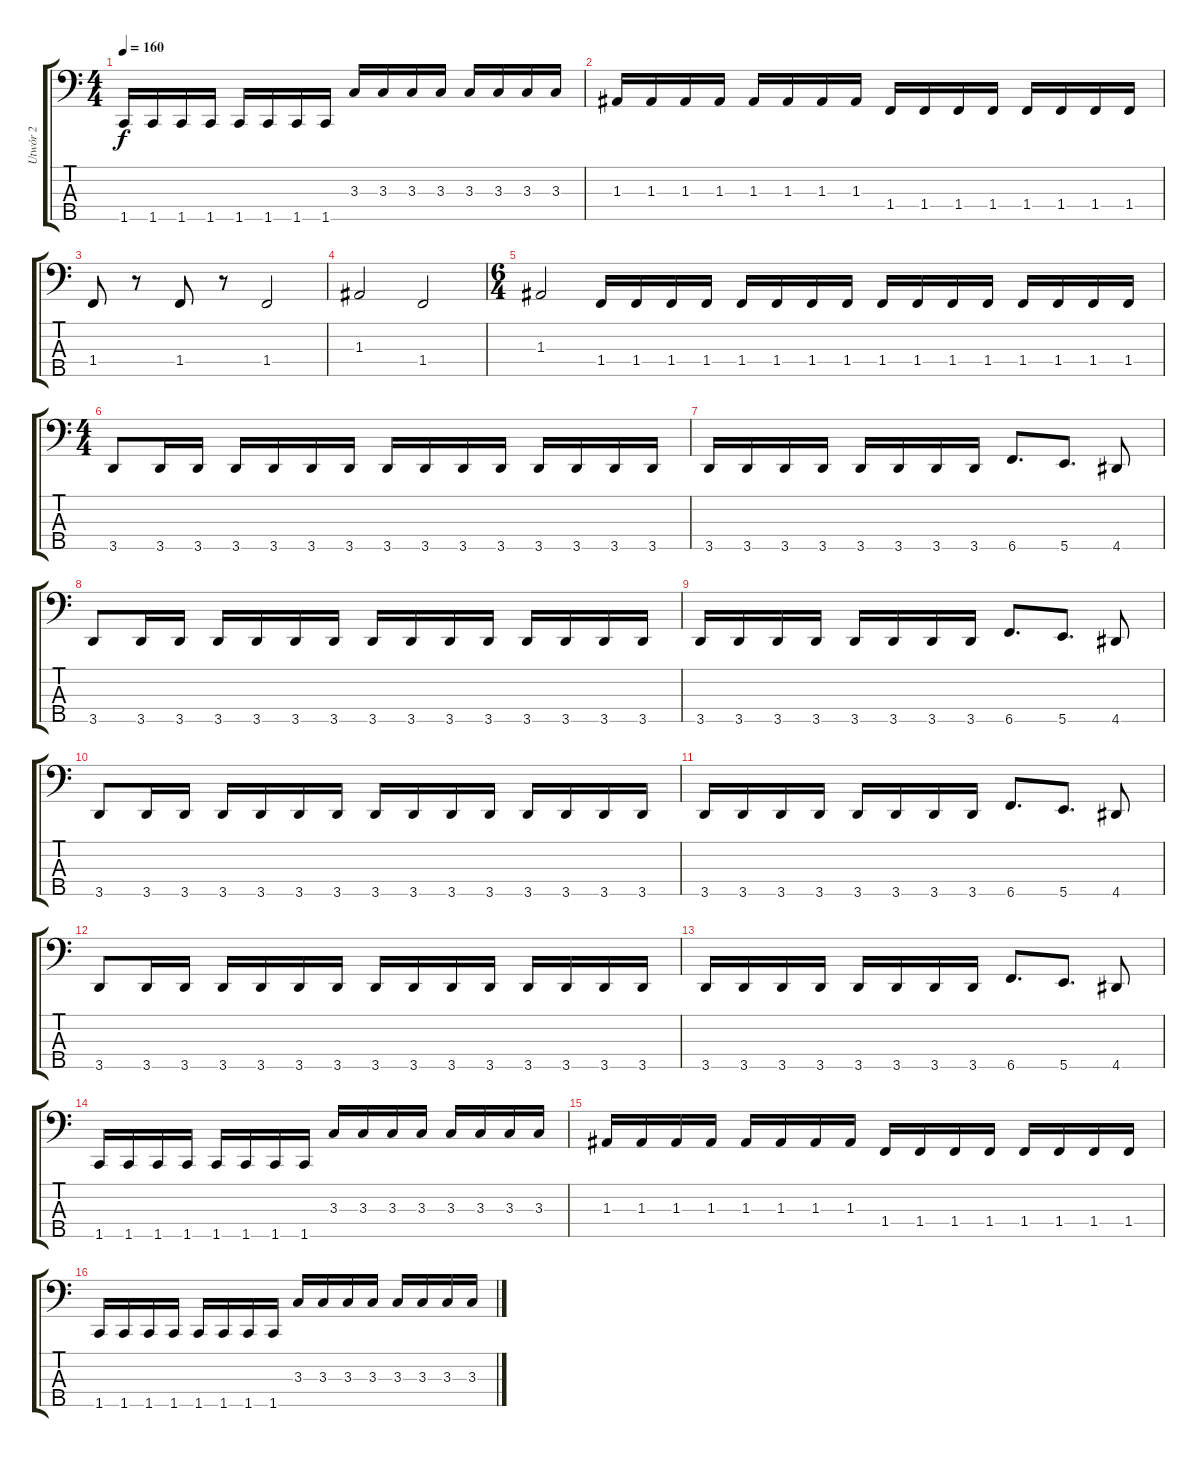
\track ("Utwór 2" "Utwór 2") {instrument electricbassfinger}
\staff {score tabs}
\tuning (G2 D2 A1 E1 B0) {hide}
\ts (4 4)
\tempo 160
\clef f4
\ks c
1.5.16{dy f} 1.5.16 1.5.16 1.5.16 1.5.16 1.5.16 1.5.16 1.5.16 3.3.16 3.3.16 3.3.16 3.3.16 3.3.16 3.3.16 3.3.16 3.3.16 |
1.3.16 1.3.16 1.3.16 1.3.16 1.3.16 1.3.16 1.3.16 1.3.16 1.4.16 1.4.16 1.4.16 1.4.16 1.4.16 1.4.16 1.4.16 1.4.16 |
1.4.8 r.8 1.4.8 r.8 1.4.2 |
1.3.2 1.4.2 |
\ts (6 4)
1.3.2 1.4.16 1.4.16 1.4.16 1.4.16 1.4.16 1.4.16 1.4.16 1.4.16 1.4.16 1.4.16 1.4.16 1.4.16 1.4.16 1.4.16 1.4.16 1.4.16 |
\ts (4 4)
3.5.8 3.5.16 3.5.16 3.5.16 3.5.16 3.5.16 3.5.16 3.5.16 3.5.16 3.5.16 3.5.16 3.5.16 3.5.16 3.5.16 3.5.16 |
3.5.16 3.5.16 3.5.16 3.5.16 3.5.16 3.5.16 3.5.16 3.5.16 6.5.8{d} 5.5.8{d} 4.5.8 |
3.5.8 3.5.16 3.5.16 3.5.16 3.5.16 3.5.16 3.5.16 3.5.16 3.5.16 3.5.16 3.5.16 3.5.16 3.5.16 3.5.16 3.5.16 |
3.5.16 3.5.16 3.5.16 3.5.16 3.5.16 3.5.16 3.5.16 3.5.16 6.5.8{d} 5.5.8{d} 4.5.8 |
3.5.8 3.5.16 3.5.16 3.5.16 3.5.16 3.5.16 3.5.16 3.5.16 3.5.16 3.5.16 3.5.16 3.5.16 3.5.16 3.5.16 3.5.16 |
3.5.16 3.5.16 3.5.16 3.5.16 3.5.16 3.5.16 3.5.16 3.5.16 6.5.8{d} 5.5.8{d} 4.5.8 |
3.5.8 3.5.16 3.5.16 3.5.16 3.5.16 3.5.16 3.5.16 3.5.16 3.5.16 3.5.16 3.5.16 3.5.16 3.5.16 3.5.16 3.5.16 |
3.5.16 3.5.16 3.5.16 3.5.16 3.5.16 3.5.16 3.5.16 3.5.16 6.5.8{d} 5.5.8{d} 4.5.8 |
1.5.16 1.5.16 1.5.16 1.5.16 1.5.16 1.5.16 1.5.16 1.5.16 3.3.16 3.3.16 3.3.16 3.3.16 3.3.16 3.3.16 3.3.16 3.3.16 |
1.3.16 1.3.16 1.3.16 1.3.16 1.3.16 1.3.16 1.3.16 1.3.16 1.4.16 1.4.16 1.4.16 1.4.16 1.4.16 1.4.16 1.4.16 1.4.16 |
1.5.16 1.5.16 1.5.16 1.5.16 1.5.16 1.5.16 1.5.16 1.5.16 3.3.16 3.3.16 3.3.16 3.3.16 3.3.16 3.3.16 3.3.16 3.3.16
